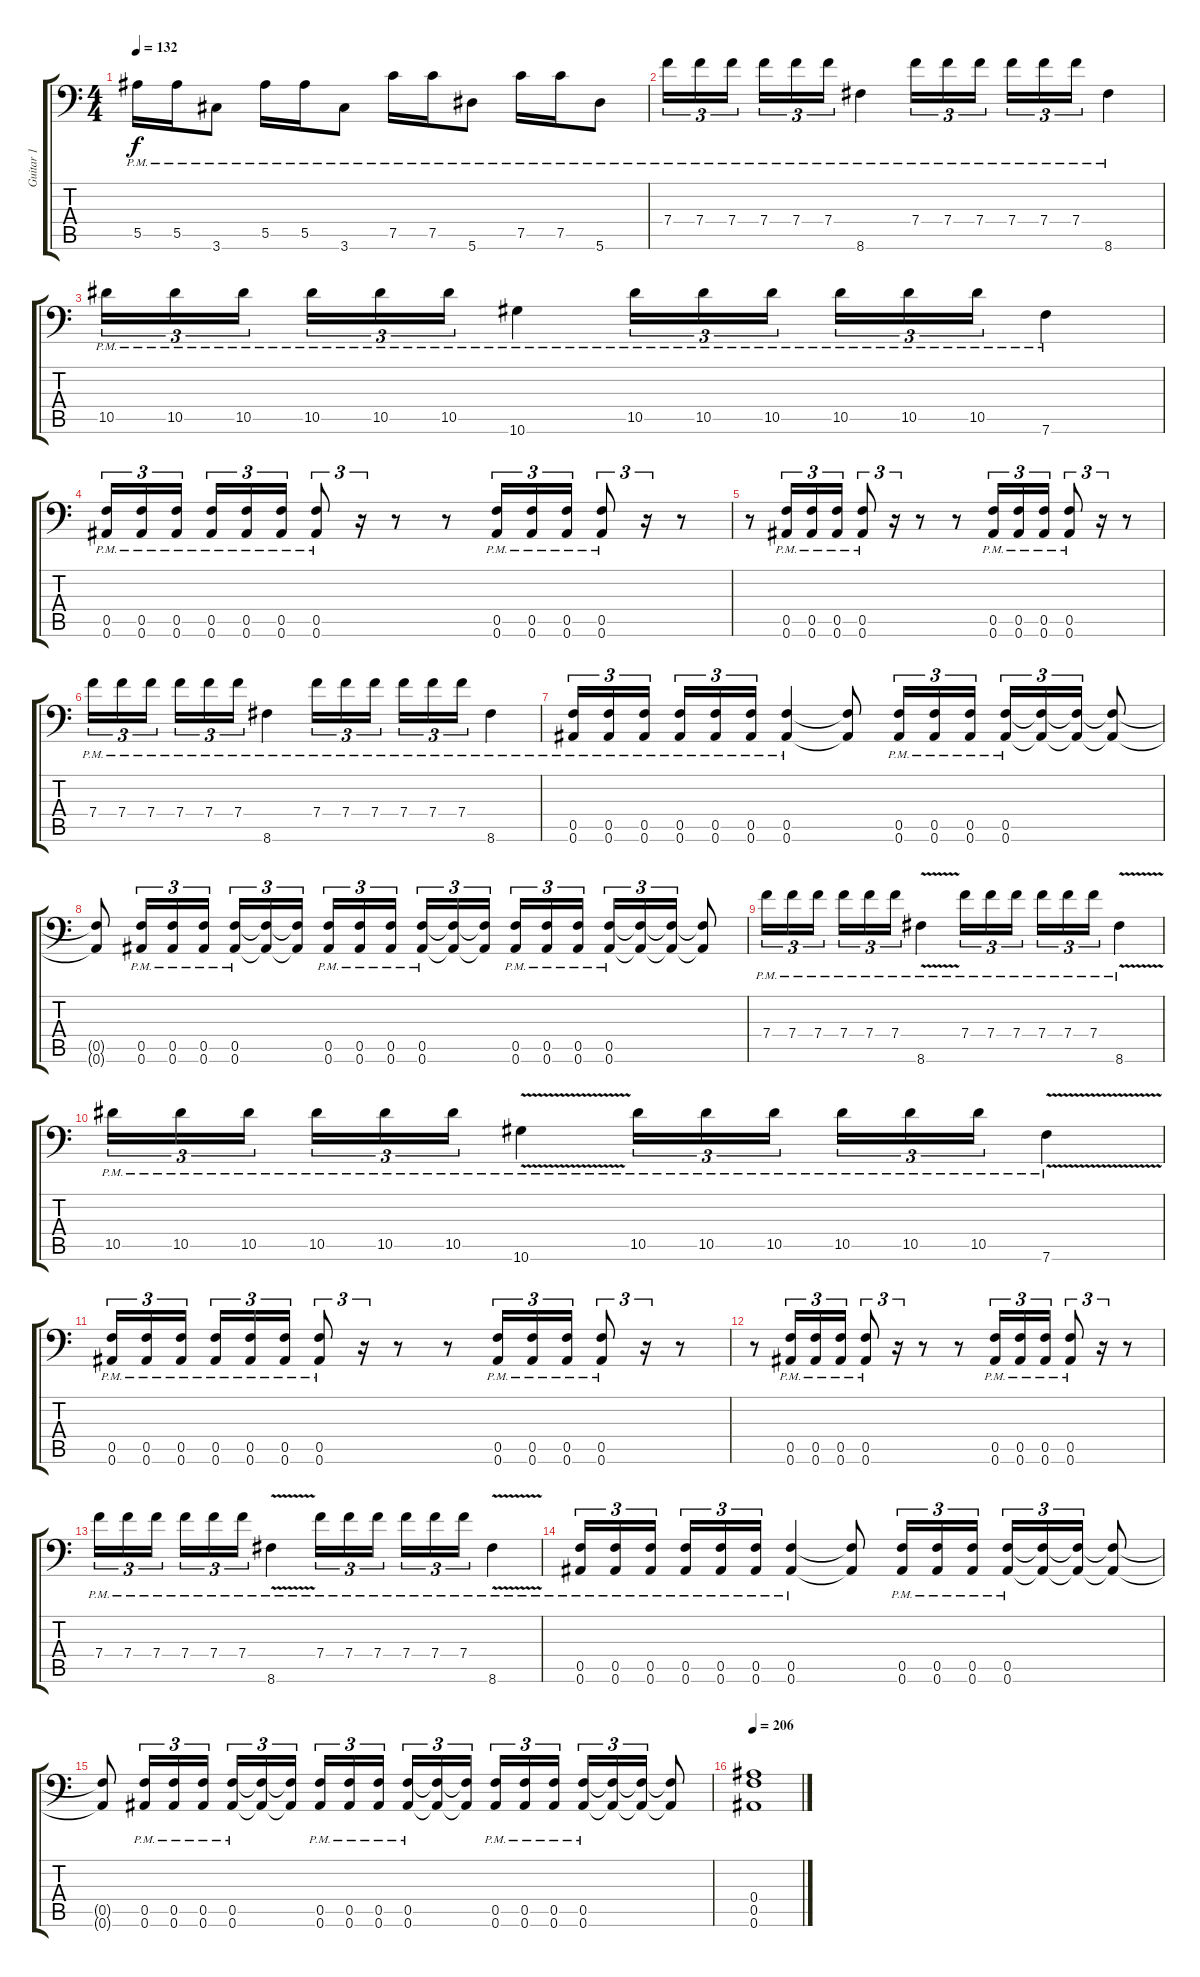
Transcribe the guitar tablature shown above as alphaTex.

\track ("Guitar 1" "Guitar 1") {instrument distortionguitar}
\staff {score tabs}
\tuning (C4 G3 Eb3 Bb2 F2 Bb1) {hide}
\ts (4 4)
\tempo 132
\clef f4
\ks c
5.5{pm}.16{dy f} 5.5{pm}.16 3.6{pm}.8 5.5{pm}.16 5.5{pm}.16 3.6{pm}.8 7.5{pm}.16 7.5{pm}.16 5.6{pm}.8 7.5{pm}.16 7.5{pm}.16 5.6{pm}.8 |
7.4{pm}.16{tu (3 2)} 7.4{pm}.16{tu (3 2)} 7.4{pm}.16{tu (3 2) beam splitsecondary} 7.4{pm}.16{tu (3 2)} 7.4{pm}.16{tu (3 2)} 7.4{pm}.16{tu (3 2)} 8.6{pm}.4 7.4{pm}.16{tu (3 2)} 7.4{pm}.16{tu (3 2)} 7.4{pm}.16{tu (3 2) beam splitsecondary} 7.4{pm}.16{tu (3 2)} 7.4{pm}.16{tu (3 2)} 7.4{pm}.16{tu (3 2)} 8.6{pm}.4 |
10.5{pm}.16{tu (3 2)} 10.5{pm}.16{tu (3 2)} 10.5{pm}.16{tu (3 2) beam splitsecondary} 10.5{pm}.16{tu (3 2)} 10.5{pm}.16{tu (3 2)} 10.5{pm}.16{tu (3 2)} 10.6{pm}.4 10.5{pm}.16{tu (3 2)} 10.5{pm}.16{tu (3 2)} 10.5{pm}.16{tu (3 2) beam splitsecondary} 10.5{pm}.16{tu (3 2)} 10.5{pm}.16{tu (3 2)} 10.5{pm}.16{tu (3 2)} 7.6{pm}.4 |
(0.5{pm} 0.6{pm}).16{tu (3 2)} (0.5{pm} 0.6{pm}).16{tu (3 2)} (0.5{pm} 0.6{pm}).16{tu (3 2) beam splitsecondary} (0.5{pm} 0.6{pm}).16{tu (3 2)} (0.5{pm} 0.6{pm}).16{tu (3 2)} (0.5{pm} 0.6{pm}).16{tu (3 2)} (0.5{pm} 0.6{pm}).8{tu (3 2)} r.16{tu (3 2)} r.8 r.8 (0.5{pm} 0.6{pm}).16{tu (3 2)} (0.5{pm} 0.6{pm}).16{tu (3 2)} (0.5{pm} 0.6{pm}).16{tu (3 2)} (0.5{pm} 0.6{pm}).8{tu (3 2)} r.16{tu (3 2)} r.8 |
r.8 (0.5{pm} 0.6{pm}).16{tu (3 2)} (0.5{pm} 0.6{pm}).16{tu (3 2)} (0.5{pm} 0.6{pm}).16{tu (3 2)} (0.5{pm} 0.6{pm}).8{tu (3 2)} r.16{tu (3 2)} r.8 r.8 (0.5{pm} 0.6{pm}).16{tu (3 2)} (0.5{pm} 0.6{pm}).16{tu (3 2)} (0.5{pm} 0.6{pm}).16{tu (3 2)} (0.5{pm} 0.6{pm}).8{tu (3 2)} r.16{tu (3 2)} r.8 |
7.4{pm}.16{tu (3 2)} 7.4{pm}.16{tu (3 2)} 7.4{pm}.16{tu (3 2) beam splitsecondary} 7.4{pm}.16{tu (3 2)} 7.4{pm}.16{tu (3 2)} 7.4{pm}.16{tu (3 2)} 8.6{pm}.4 7.4{pm}.16{tu (3 2)} 7.4{pm}.16{tu (3 2)} 7.4{pm}.16{tu (3 2) beam splitsecondary} 7.4{pm}.16{tu (3 2)} 7.4{pm}.16{tu (3 2)} 7.4{pm}.16{tu (3 2)} 8.6{pm}.4 |
(0.5{pm} 0.6{pm}).16{tu (3 2)} (0.5{pm} 0.6{pm}).16{tu (3 2)} (0.5{pm} 0.6{pm}).16{tu (3 2) beam splitsecondary} (0.5{pm} 0.6{pm}).16{tu (3 2)} (0.5{pm} 0.6{pm}).16{tu (3 2)} (0.5{pm} 0.6{pm}).16{tu (3 2)} (0.5{pm} 0.6{pm}).4 (0.5{t} 0.6{t}).8 (0.5{pm} 0.6{pm}).16{tu (3 2)} (0.5{pm} 0.6{pm}).16{tu (3 2)} (0.5{pm} 0.6{pm}).16{tu (3 2)} (0.5{pm} 0.6{pm}).16{tu (3 2)} (0.5{t} 0.6{t}).16{tu (3 2)} (0.5{t} 0.6{t}).16{tu (3 2)} (0.5{t} 0.6{t}).8 |
(0.5{t} 0.6{t}).8 (0.5{pm} 0.6{pm}).16{tu (3 2)} (0.5{pm} 0.6{pm}).16{tu (3 2)} (0.5{pm} 0.6{pm}).16{tu (3 2)} (0.5{pm} 0.6{pm}).16{tu (3 2)} (0.5{t} 0.6{t}).16{tu (3 2)} (0.5{t} 0.6{t}).16{tu (3 2) beam splitsecondary} (0.5{pm} 0.6{pm}).16{tu (3 2)} (0.5{pm} 0.6{pm}).16{tu (3 2)} (0.5{pm} 0.6{pm}).16{tu (3 2)} (0.5{pm} 0.6{pm}).16{tu (3 2)} (0.5{t} 0.6{t}).16{tu (3 2)} (0.5{t} 0.6{t}).16{tu (3 2) beam splitsecondary} (0.5{pm} 0.6{pm}).16{tu (3 2)} (0.5{pm} 0.6{pm}).16{tu (3 2)} (0.5{pm} 0.6{pm}).16{tu (3 2)} (0.5{pm} 0.6{pm}).16{tu (3 2)} (0.5{t} 0.6{t}).16{tu (3 2)} (0.5{t} 0.6{t}).16{tu (3 2)} (0.5{t} 0.6{t}).8 |
7.4{pm}.16{tu (3 2)} 7.4{pm}.16{tu (3 2)} 7.4{pm}.16{tu (3 2) beam splitsecondary} 7.4{pm}.16{tu (3 2)} 7.4{pm}.16{tu (3 2)} 7.4{pm}.16{tu (3 2)} 8.6{v pm}.4 7.4{pm}.16{tu (3 2)} 7.4{pm}.16{tu (3 2)} 7.4{pm}.16{tu (3 2) beam splitsecondary} 7.4{pm}.16{tu (3 2)} 7.4{pm}.16{tu (3 2)} 7.4{pm}.16{tu (3 2)} 8.6{v pm}.4 |
10.5{pm}.16{tu (3 2)} 10.5{pm}.16{tu (3 2)} 10.5{pm}.16{tu (3 2) beam splitsecondary} 10.5{pm}.16{tu (3 2)} 10.5{pm}.16{tu (3 2)} 10.5{pm}.16{tu (3 2)} 10.6{v pm}.4 10.5{pm}.16{tu (3 2)} 10.5{pm}.16{tu (3 2)} 10.5{pm}.16{tu (3 2) beam splitsecondary} 10.5{pm}.16{tu (3 2)} 10.5{pm}.16{tu (3 2)} 10.5{pm}.16{tu (3 2)} 7.6{v pm}.4 |
(0.5{pm} 0.6{pm}).16{tu (3 2)} (0.5{pm} 0.6{pm}).16{tu (3 2)} (0.5{pm} 0.6{pm}).16{tu (3 2) beam splitsecondary} (0.5{pm} 0.6{pm}).16{tu (3 2)} (0.5{pm} 0.6{pm}).16{tu (3 2)} (0.5{pm} 0.6{pm}).16{tu (3 2)} (0.5{pm} 0.6{pm}).8{tu (3 2)} r.16{tu (3 2)} r.8 r.8 (0.5{pm} 0.6{pm}).16{tu (3 2)} (0.5{pm} 0.6{pm}).16{tu (3 2)} (0.5{pm} 0.6{pm}).16{tu (3 2)} (0.5{pm} 0.6{pm}).8{tu (3 2)} r.16{tu (3 2)} r.8 |
r.8 (0.5{pm} 0.6{pm}).16{tu (3 2)} (0.5{pm} 0.6{pm}).16{tu (3 2)} (0.5{pm} 0.6{pm}).16{tu (3 2)} (0.5{pm} 0.6{pm}).8{tu (3 2)} r.16{tu (3 2)} r.8 r.8 (0.5{pm} 0.6{pm}).16{tu (3 2)} (0.5{pm} 0.6{pm}).16{tu (3 2)} (0.5{pm} 0.6{pm}).16{tu (3 2)} (0.5{pm} 0.6{pm}).8{tu (3 2)} r.16{tu (3 2)} r.8 |
7.4{pm}.16{tu (3 2)} 7.4{pm}.16{tu (3 2)} 7.4{pm}.16{tu (3 2) beam splitsecondary} 7.4{pm}.16{tu (3 2)} 7.4{pm}.16{tu (3 2)} 7.4{pm}.16{tu (3 2)} 8.6{v pm}.4 7.4{pm}.16{tu (3 2)} 7.4{pm}.16{tu (3 2)} 7.4{pm}.16{tu (3 2) beam splitsecondary} 7.4{pm}.16{tu (3 2)} 7.4{pm}.16{tu (3 2)} 7.4{pm}.16{tu (3 2)} 8.6{v pm}.4 |
(0.5{pm} 0.6{pm}).16{tu (3 2)} (0.5{pm} 0.6{pm}).16{tu (3 2)} (0.5{pm} 0.6{pm}).16{tu (3 2) beam splitsecondary} (0.5{pm} 0.6{pm}).16{tu (3 2)} (0.5{pm} 0.6{pm}).16{tu (3 2)} (0.5{pm} 0.6{pm}).16{tu (3 2)} (0.5{pm} 0.6{pm}).4 (0.5{t} 0.6{t}).8 (0.5{pm} 0.6{pm}).16{tu (3 2)} (0.5{pm} 0.6{pm}).16{tu (3 2)} (0.5{pm} 0.6{pm}).16{tu (3 2)} (0.5{pm} 0.6{pm}).16{tu (3 2)} (0.5{t} 0.6{t}).16{tu (3 2)} (0.5{t} 0.6{t}).16{tu (3 2)} (0.5{t} 0.6{t}).8 |
(0.5{t} 0.6{t}).8 (0.5{pm} 0.6{pm}).16{tu (3 2)} (0.5{pm} 0.6{pm}).16{tu (3 2)} (0.5{pm} 0.6{pm}).16{tu (3 2)} (0.5{pm} 0.6{pm}).16{tu (3 2)} (0.5{t} 0.6{t}).16{tu (3 2)} (0.5{t} 0.6{t}).16{tu (3 2) beam splitsecondary} (0.5{pm} 0.6{pm}).16{tu (3 2)} (0.5{pm} 0.6{pm}).16{tu (3 2)} (0.5{pm} 0.6{pm}).16{tu (3 2)} (0.5{pm} 0.6{pm}).16{tu (3 2)} (0.5{t} 0.6{t}).16{tu (3 2)} (0.5{t} 0.6{t}).16{tu (3 2) beam splitsecondary} (0.5{pm} 0.6{pm}).16{tu (3 2)} (0.5{pm} 0.6{pm}).16{tu (3 2)} (0.5{pm} 0.6{pm}).16{tu (3 2)} (0.5{pm} 0.6{pm}).16{tu (3 2)} (0.5{t} 0.6{t}).16{tu (3 2)} (0.5{t} 0.6{t}).16{tu (3 2)} (0.5{t} 0.6{t}).8 |
\tempo 206
(0.4 0.5 0.6).1
